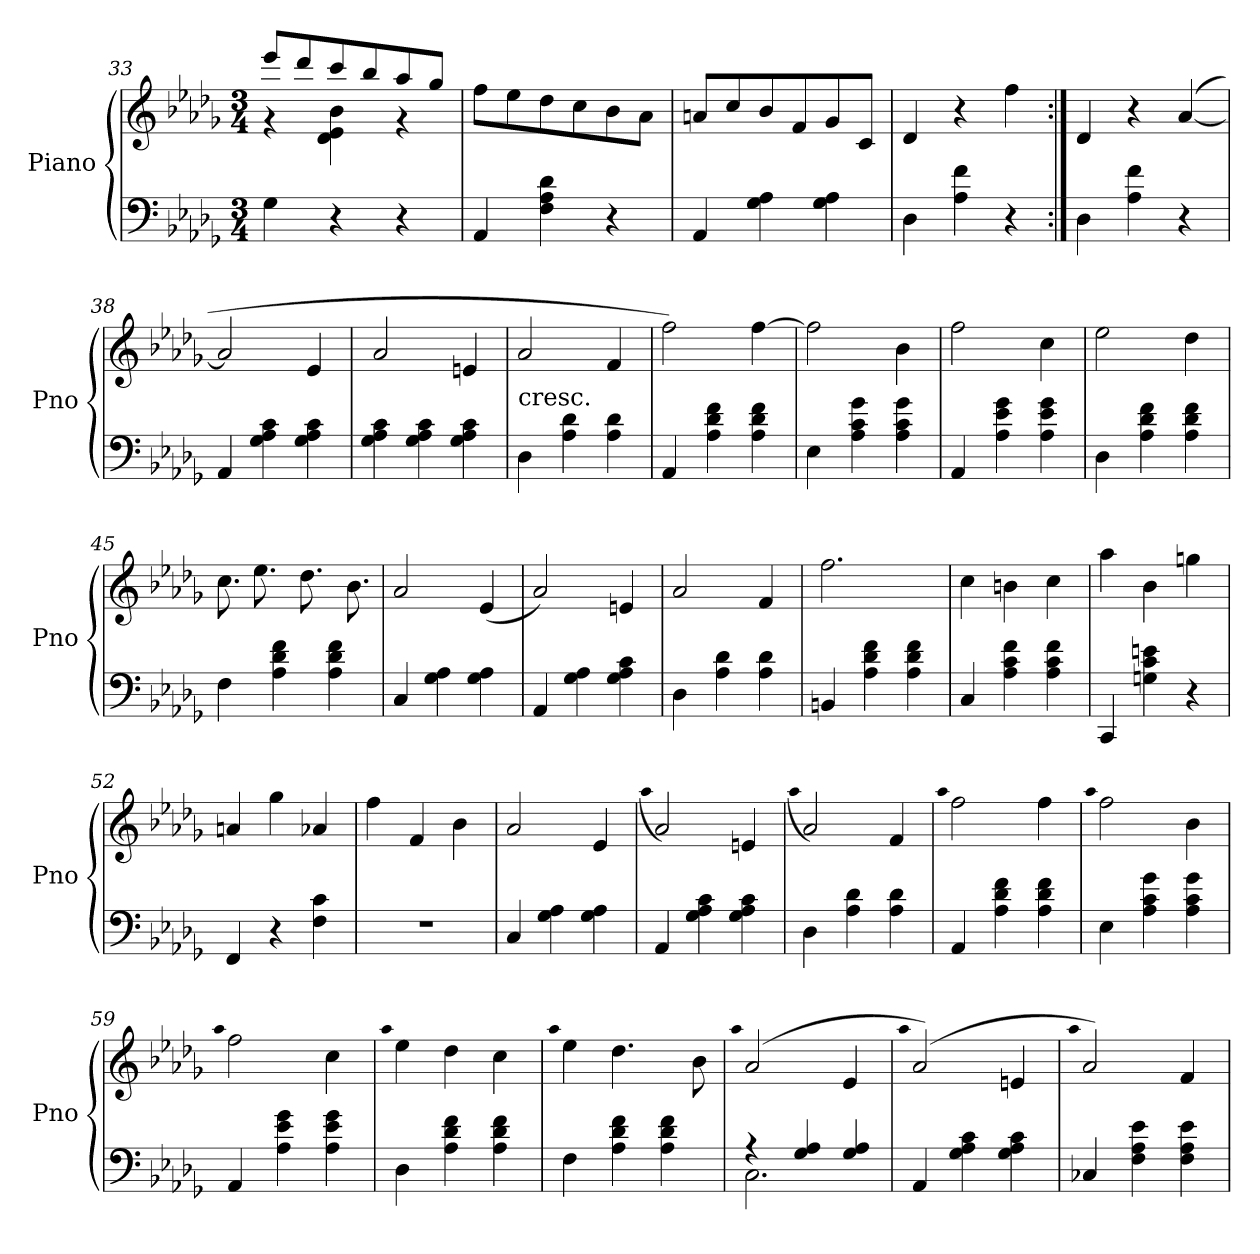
**kern	**kern
*part1	*part1
*staff2	*staff1
*I"Piano	*
*I'Pno	*
*clefF4	*clefG2
*k[b-e-a-d-g-]	*k[b-e-a-d-g-]
*M3/4	*M3/4
=33	=33
*	*^
4G-\	8eee-/L	4r
.	8ddd-/	.
4r	8ccc/	4d-\ 4e-\ 4b-\
.	8bb-/	.
4r	8aa-/	4r
.	8gg-/J	.
*	*v	*v
=34	=34
4AA-/	8ff\L
.	8ee-\
4F\ 4A-\ 4d-\	8dd-\
.	8cc\
4r	8b-\
.	8a-\J
=35	=35
4AA-/	8an/L
.	8cc/
4G-\ 4A-\	8b-/
.	8f/
4G-\ 4A-\	8g-/
.	8c/J
=36	=36
4D-\	4d-/
4A-\ 4f\	4r
4r	4ff\
=37:|!	=37:|!
4D-\	4d-/
4A-\ 4f\	4r
4r	([4a-/
=38	=38
4AA-/	2a-/]
4G-\ 4A-\ 4c\	.
4G-\ 4A-\ 4c\	4e-/
=39	=39
4G-\ 4A-\ 4c\	2a-/
4G-\ 4A-\ 4c\	.
4G-\ 4A-\ 4c\	4en/
=40	=40
!	!LO:TX:c:t=cresc.
4D-\	2a-/
4A-\ 4d-\	.
4A-\ 4d-\	4f/
=41	=41
4AA-/	2ff\)
4A-\ 4d-\ 4f\	.
4A-\ 4d-\ 4f\	[4ff\
=42	=42
4E-\	2ff\]
4A-\ 4c\ 4g-\	.
4A-\ 4c\ 4g-\	4b-\
=43	=43
4AA-/	2ff\
4A-\ 4e-\ 4g-\	.
4A-\ 4e-\ 4g-\	4cc\
=44	=44
4D-\	2ee-\
4A-\ 4d-\ 4f\	.
4A-\ 4d-\ 4f\	4dd-\
=45	=45
4F\	8.cc\
.	8.ee-\
4A-\ 4d-\ 4f\	.
.	8.dd-\
4A-\ 4d-\ 4f\	.
.	8.b-\
=46	=46
4C/	2a-/
4G-\ 4A-\	.
4G-\ 4A-\	(4e-/
=47	=47
4AA-/	2a-/)
4G-\ 4A-\	.
4G-\ 4A-\ 4c\	4en/
=48	=48
4D-\	2a-/
4A-\ 4d-\	.
4A-\ 4d-\	4f/
=49	=49
4BBn/	2.ff\
4A-\ 4d-\ 4f\	.
4A-\ 4d-\ 4f\	.
=50	=50
4C/	4cc\
4A-\ 4c\ 4f\	4bn\
4A-\ 4c\ 4f\	4cc\
=51	=51
4CC/	4aa-\
4Gn\ 4c\ 4en\	4b-\
4r	4ggn\
=52	=52
4FF/	4an/
4r	4gg-\
4F\ 4c\	4a-X/
=53	=53
2.r	4ff\
.	4f/
.	4b-\
=54	=54
4C/	2a-/
4G-\ 4A-\	.
4G-\ 4A-\	4e-/
=55	=55
.	(qaa-
4AA-/	2a-/)
4G-\ 4A-\ 4c\	.
4G-\ 4A-\ 4c\	4en/
=56	=56
.	(qaa-
4D-\	2a-/)
4A-\ 4d-\	.
4A-\ 4d-\	4f/
=57	=57
.	qaa-
4AA-/	2ff\
4A-\ 4d-\ 4f\	.
4A-\ 4d-\ 4f\	4ff\
=58	=58
.	qaa-
4E-\	2ff\
4A-\ 4c\ 4g-\	.
4A-\ 4c\ 4g-\	4b-\
=59	=59
.	qaa-
4AA-/	2ff\
4A-\ 4e-\ 4g-\	.
4A-\ 4e-\ 4g-\	4cc\
=60	=60
.	qaa-
4D-\	4ee-\
4A-\ 4d-\ 4f\	4dd-\
4A-\ 4d-\ 4f\	4cc\
=61	=61
.	qaa-
4F\	4ee-\
4A-\ 4d-\ 4f\	4.dd-\
4A-\ 4d-\ 4f\	.
.	8b-\
=62	=62
.	qaa-
*^	*
4r	2.C\	(2a-/
4G-/ 4A-/	.	.
4G-/ 4A-/	.	4e-/
*v	*v	*
=63	=63
.	qaa-
4AA-/	(2a-/)
4G-\ 4A-\ 4c\	.
4G-\ 4A-\ 4c\	4en/
=64	=64
.	qaa-
4C-X/	2a-/)
4F\ 4A-\ 4e-\	.
4F\ 4A-\ 4e-\	4f/
=	=
*-	*-
